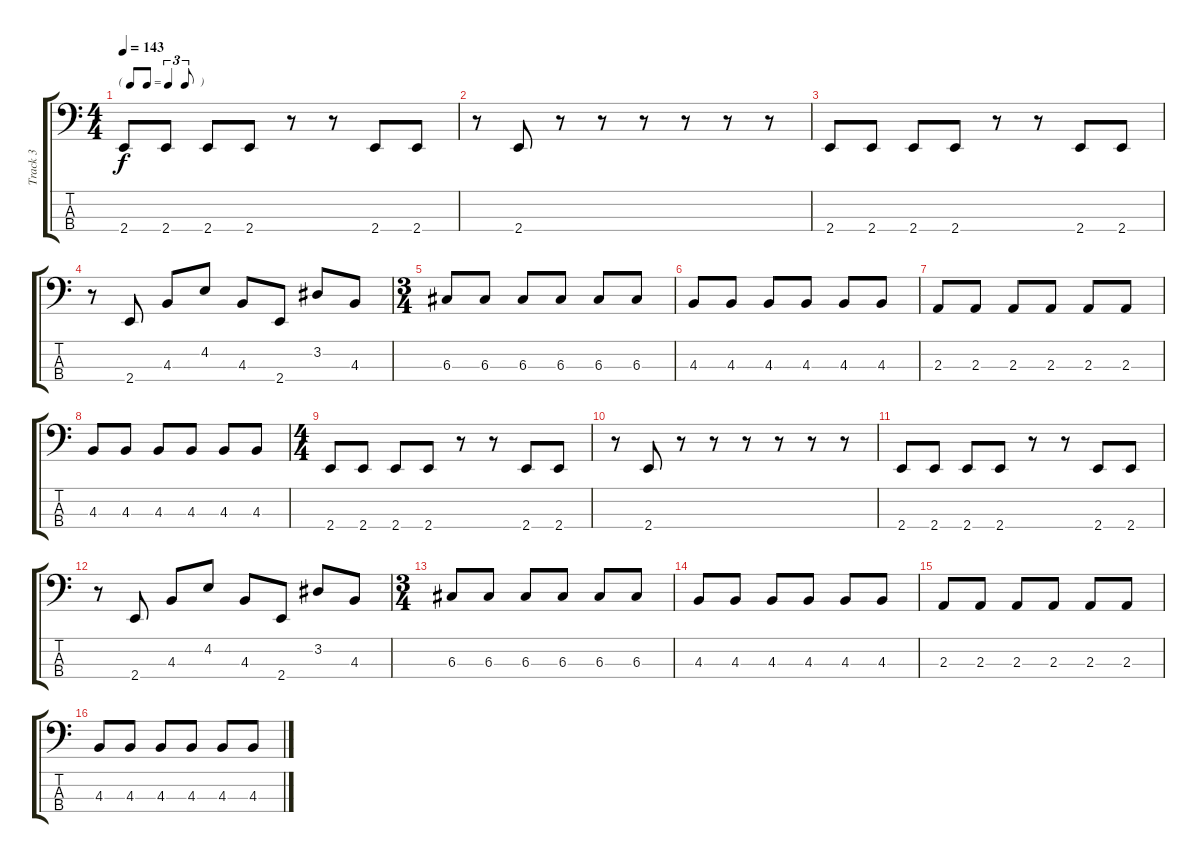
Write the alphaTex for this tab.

\track ("Track 3" "Track 3") {instrument electricbassfinger}
\staff {score tabs}
\tuning (F2 C2 G1 D1) {hide}
\ts (4 4)
\tf triplet8th
\tempo 143
\clef f4
\ks c
2.4.8{dy f} 2.4.8 2.4.8 2.4.8 r.8 r.8 2.4.8 2.4.8 |
r.8 2.4.8 r.8 r.8 r.8 r.8 r.8 r.8 |
2.4.8 2.4.8 2.4.8 2.4.8 r.8 r.8 2.4.8 2.4.8 |
r.8 2.4.8 4.3.8 4.2.8 4.3.8 2.4.8 3.2.8 4.3.8 |
\ts (3 4)
6.3.8 6.3.8 6.3.8 6.3.8 6.3.8 6.3.8 |
4.3.8 4.3.8 4.3.8 4.3.8 4.3.8 4.3.8 |
2.3.8 2.3.8 2.3.8 2.3.8 2.3.8 2.3.8 |
4.3.8 4.3.8 4.3.8 4.3.8 4.3.8 4.3.8 |
\ts (4 4)
2.4.8 2.4.8 2.4.8 2.4.8 r.8 r.8 2.4.8 2.4.8 |
r.8 2.4.8 r.8 r.8 r.8 r.8 r.8 r.8 |
2.4.8 2.4.8 2.4.8 2.4.8 r.8 r.8 2.4.8 2.4.8 |
r.8 2.4.8 4.3.8 4.2.8 4.3.8 2.4.8 3.2.8 4.3.8 |
\ts (3 4)
6.3.8 6.3.8 6.3.8 6.3.8 6.3.8 6.3.8 |
4.3.8 4.3.8 4.3.8 4.3.8 4.3.8 4.3.8 |
2.3.8 2.3.8 2.3.8 2.3.8 2.3.8 2.3.8 |
4.3.8 4.3.8 4.3.8 4.3.8 4.3.8 4.3.8
